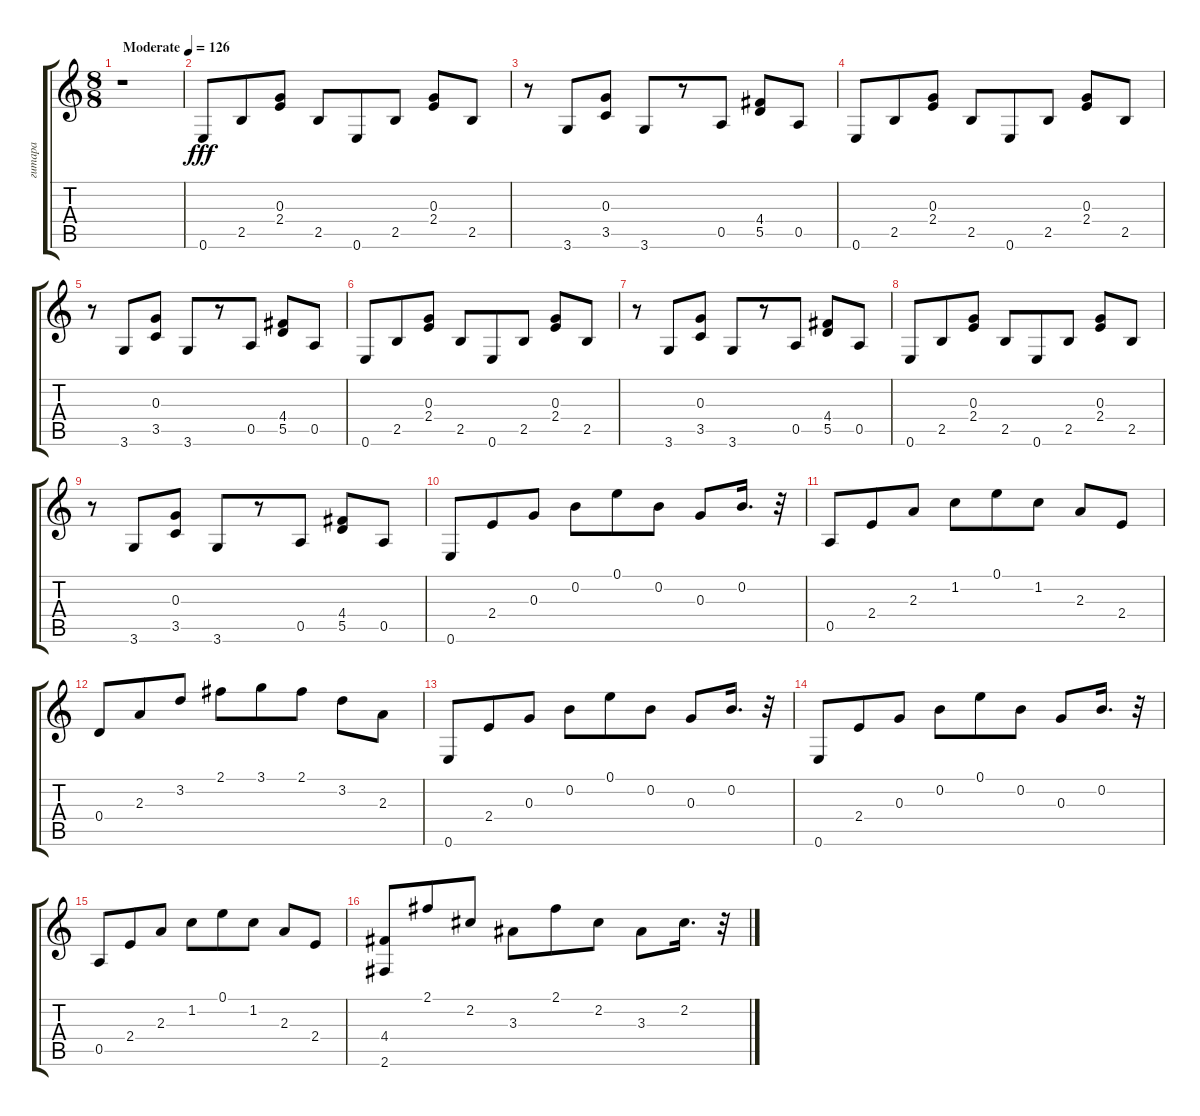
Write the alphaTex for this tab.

\track ("гитара" "гитара") {instrument acousticguitarsteel}
\staff {score tabs}
\tuning (E4 B3 G3 D3 A2 E2) {hide}
\ts (8 8)
\tempo (126 "Moderate")
\clef g2
\ks c
r.1{dy fff instrument acousticguitarsteel} |
0.6.8 2.5.8 (0.3 2.4).8 2.5.8 0.6.8 2.5.8 (0.3 2.4).8 2.5.8 |
r.8 3.6.8 (0.3 3.5).8 3.6.8 r.8 0.5.8 (4.4 5.5).8 0.5.8 |
0.6.8 2.5.8 (0.3 2.4).8 2.5.8 0.6.8 2.5.8 (0.3 2.4).8 2.5.8 |
r.8 3.6.8 (0.3 3.5).8 3.6.8 r.8 0.5.8 (4.4 5.5).8 0.5.8 |
0.6.8 2.5.8 (0.3 2.4).8 2.5.8 0.6.8 2.5.8 (0.3 2.4).8 2.5.8 |
r.8 3.6.8 (0.3 3.5).8 3.6.8 r.8 0.5.8 (4.4 5.5).8 0.5.8 |
0.6.8 2.5.8 (0.3 2.4).8 2.5.8 0.6.8 2.5.8 (0.3 2.4).8 2.5.8 |
r.8 3.6.8 (0.3 3.5).8 3.6.8 r.8 0.5.8 (4.4 5.5).8 0.5.8 |
0.6.8 2.4.8 0.3.8 0.2.8 0.1.8 0.2.8 0.3.8 0.2.16{d} r.32 |
0.5.8 2.4.8 2.3.8 1.2.8 0.1.8 1.2.8 2.3.8 2.4.8 |
0.4.8 2.3.8 3.2.8 2.1.8 3.1.8 2.1.8 3.2.8 2.3.8 |
0.6.8 2.4.8 0.3.8 0.2.8 0.1.8 0.2.8 0.3.8 0.2.16{d} r.32 |
0.6.8 2.4.8 0.3.8 0.2.8 0.1.8 0.2.8 0.3.8 0.2.16{d} r.32 |
0.5.8 2.4.8 2.3.8 1.2.8 0.1.8 1.2.8 2.3.8 2.4.8 |
(4.4 2.6).8 2.1.8 2.2.8 3.3.8 2.1.8 2.2.8 3.3.8 2.2.16{d} r.32
